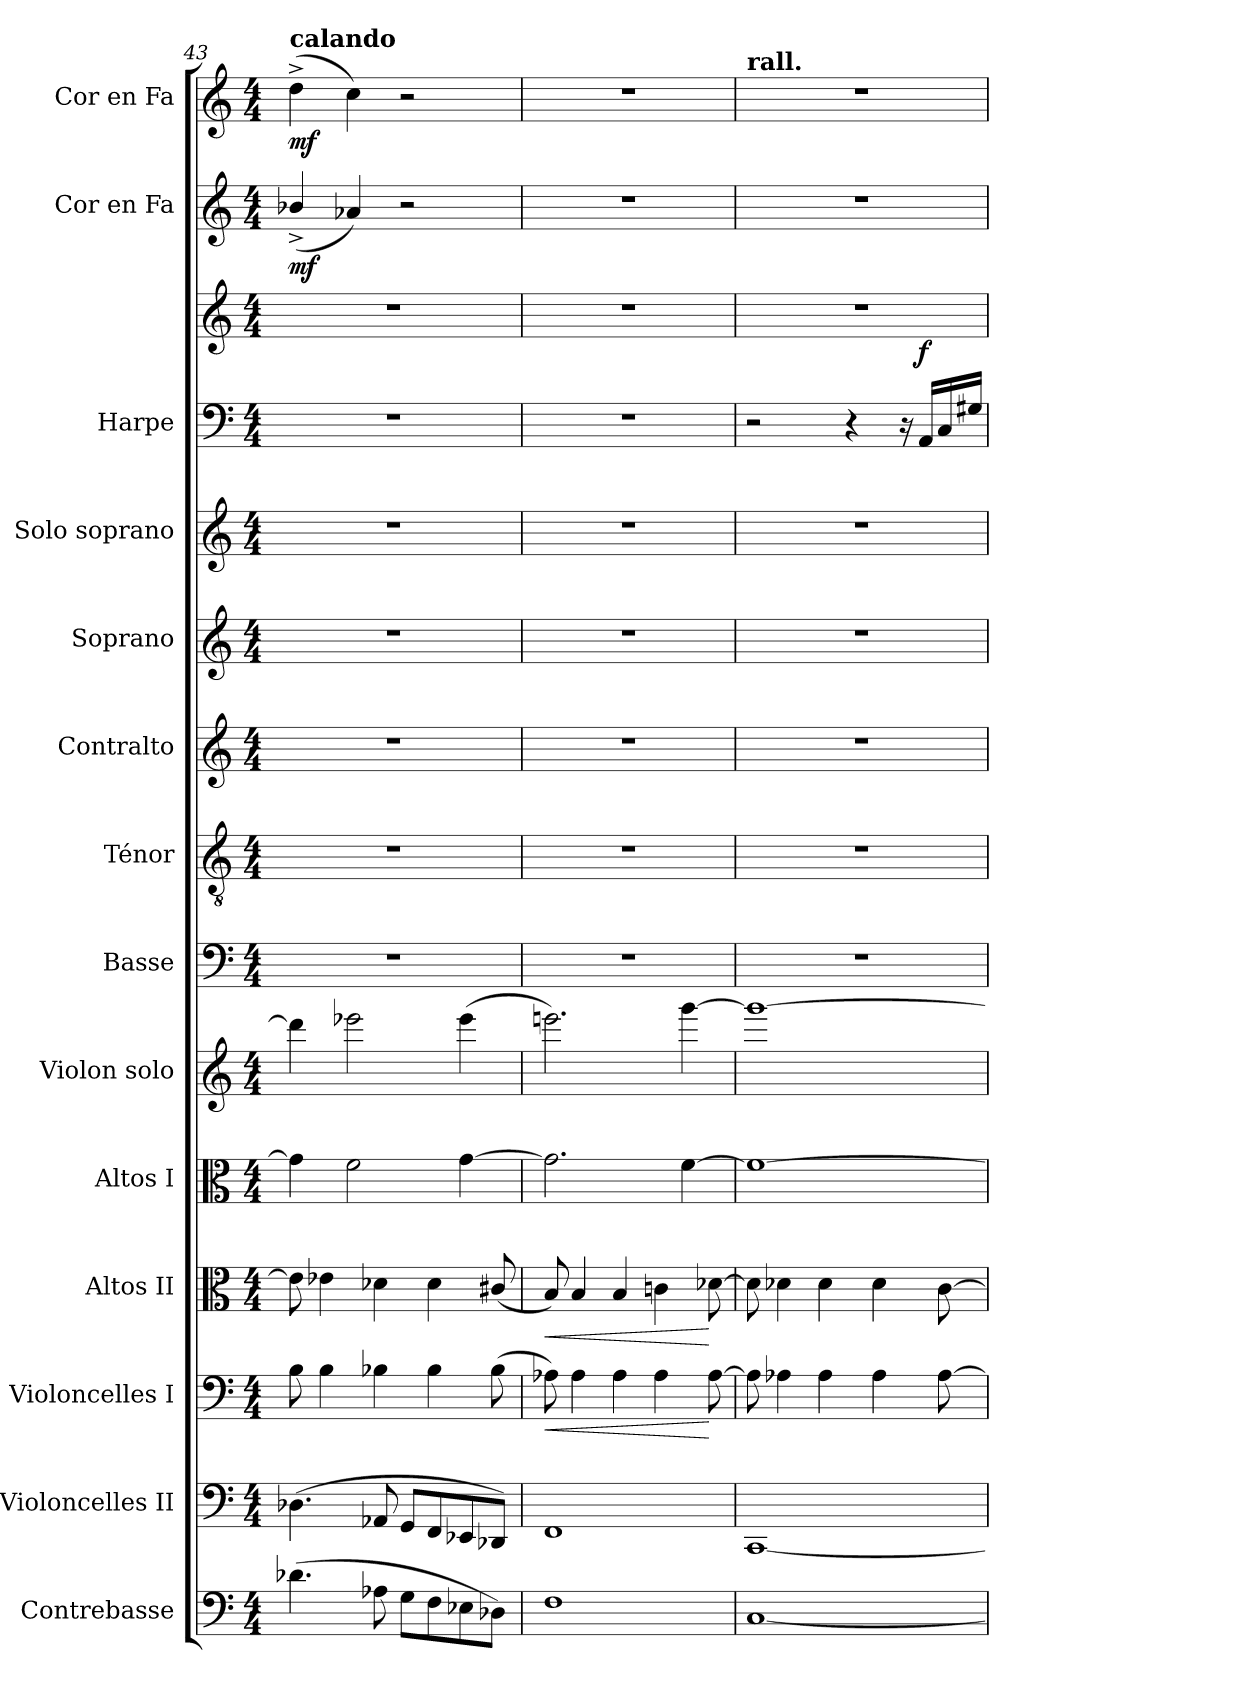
**kern	**kern	**kern	**dynam	**kern	**dynam	**kern	**kern	**kern	**kern	**kern	**kern	**kern	**kern	**kern	**dynam	**kern	**dynam	**kern	**dynam
*part14	*part13	*part12	*part12	*part11	*part11	*part10	*part9	*part8	*part7	*part6	*part5	*part4	*part3	*part3	*part3	*part2	*part2	*part1	*part1
*staff15	*staff14	*staff13	*staff13	*staff12	*staff12	*staff11	*staff10	*staff9	*staff8	*staff7	*staff6	*staff5	*staff4	*staff3	*staff3/4	*staff2	*staff2	*staff1	*staff1
*I"Contrebasse	*I"Violoncelles II	*I"Violoncelles I	*	*I"Altos II	*	*I"Altos I	*I"Violon solo	*I"Basse	*I"Ténor	*I"Contralto	*I"Soprano	*I"Solo soprano	*I"Harpe	*	*	*I"Cor en Fa	*	*I"Cor en Fa	*
*I'C. B.	*I'Vc.	*I'Vc.	*	*I'A.	*	*I'A.	*I'V.	*I'B.	*I'T.	*I'Cont. A.	*I'S.	*	*I'Hp.	*	*	*	*	*	*
*clefF4	*clefF4	*clefF4	*	*clefC3	*	*clefC3	*clefG2	*clefF4	*clefGv2	*clefG2	*clefG2	*clefG2	*clefF4	*clefG2	*	*clefG2	*	*clefG2	*
*ITrd7c12	*	*	*	*	*	*	*	*	*ITrd7c12	*	*	*	*	*	*	*ITrd4c7	*	*ITrd4c7	*
*k[]	*k[]	*k[]	*	*k[]	*	*k[]	*k[]	*k[]	*k[]	*k[]	*k[]	*k[]	*k[]	*k[]	*	*k[b-]	*	*k[b-]	*
*M4/4	*M4/4	*M4/4	*	*M4/4	*	*M4/4	*M4/4	*M4/4	*M4/4	*M4/4	*M4/4	*M4/4	*M4/4	*M4/4	*	*M4/4	*	*M4/4	*
=43	=43	=43	=43	=43	=43	=43	=43	=43	=43	=43	=43	=43	=43	=43	=43	=43	=43	=43	=43
!	!	!	!	!	!	!	!	!	!	!	!	!	!	!	!	!	!	!LO:TX:a:B:t=calando	!
(4.D-Xi\	(4.D-Xi\	8Bi\	.	8e-i\]	.	4gi\]	4dddi\]	1r	1r	1r	1r	1r	1r	1r	.	(4e-X^i/	mf	(4g^i\	mf
.	.	4Bi\	.	4e-Xi\	.	.	.	.	.	.	.	.	.	.	.	.	.	.	.
.	.	.	.	.	.	2fi\	2eee-Xi\	.	.	.	.	.	.	.	.	4d-Xi/)	.	4fi\)	.
8AA-Xi\	8AA-Xi/	4B-Xi\	.	4d-Xi\	.	.	.	.	.	.	.	.	.	.	.	.	.	.	.
8GGi\L	8GGi/L	.	.	.	.	.	.	.	.	.	.	.	.	.	.	2r	.	2r	.
8FFi\	8FFi/	4B-i\	.	4d-i\	.	.	.	.	.	.	.	.	.	.	.	.	.	.	.
8EE-Xi\	8EE-Xi/	.	.	.	.	[>4gi\	(4eee-i\	.	.	.	.	.	.	.	.	.	.	.	.
8DD-Xi\J)	8DD-Xi/J)	(8B-i\	.	(8c#Xi/	.	.	.	.	.	.	.	.	.	.	.	.	.	.	.
=44	=44	=44	=44	=44	=44	=44	=44	=44	=44	=44	=44	=44	=44	=44	=44	=44	=44	=44	=44
!	!	!	!LO:HP:b	!	!LO:HP:b	!	!	!	!	!	!	!	!	!	!	!	!	!	!
1FFi	1FFi	8A-Xi\)	<	8Bi/)	<	2.gi\]	2.eeeni\)	1r	1r	1r	1r	1r	1r	1r	.	1r	.	1r	.
.	.	4A-i\	.	4Bi/	.	.	.	.	.	.	.	.	.	.	.	.	.	.	.
.	.	4A-i\	.	4Bi/	.	.	.	.	.	.	.	.	.	.	.	.	.	.	.
.	.	4A-i\	.	4cni\	.	.	.	.	.	.	.	.	.	.	.	.	.	.	.
.	.	.	.	.	.	[>4fi\	[>4gggi\	.	.	.	.	.	.	.	.	.	.	.	.
.	.	[>8A-i\	[	[>8d-Xi\	[	.	.	.	.	.	.	.	.	.	.	.	.	.	.
!!LO:PB:g=z
=45	=45	=45	=45	=45	=45	=45	=45	=45	=45	=45	=45	=45	=45	=45	=45	=45	=45	=45	=45
!	!	!	!	!	!	!	!	!	!	!	!	!	!	!	!	!	!	!LO:TX:a:B:t=rall.	!
[<1CCi	[<1CCi	8A-i\]	.	8d-i\]	.	1fi_>	1gggi_>	1r	1r	1r	1r	1r	2r	1r	.	1r	.	1r	.
.	.	4A-Xi\	.	4d-Xi\	.	.	.	.	.	.	.	.	.	.	.	.	.	.	.
.	.	4A-i\	.	4d-i\	.	.	.	.	.	.	.	.	.	.	.	.	.	.	.
.	.	.	.	.	.	.	.	.	.	.	.	.	4r	.	.	.	.	.	.
.	.	4A-i\	.	4d-i\	.	.	.	.	.	.	.	.	.	.	.	.	.	.	.
.	.	.	.	.	.	.	.	.	.	.	.	.	16r	.	.	.	.	.	.
.	.	.	.	.	.	.	.	.	.	.	.	.	16AAi/LL	.	f	.	.	.	.
.	.	[>8A-i\	.	[>8ci\	.	.	.	.	.	.	.	.	16Ci/	.	.	.	.	.	.
.	.	.	.	.	.	.	.	.	.	.	.	.	16G#Xi/JJ	.	.	.	.	.	.
=	=	=	=	=	=	=	=	=	=	=	=	=	=	=	=	=	=	=	=
*-	*-	*-	*-	*-	*-	*-	*-	*-	*-	*-	*-	*-	*-	*-	*-	*-	*-	*-	*-
